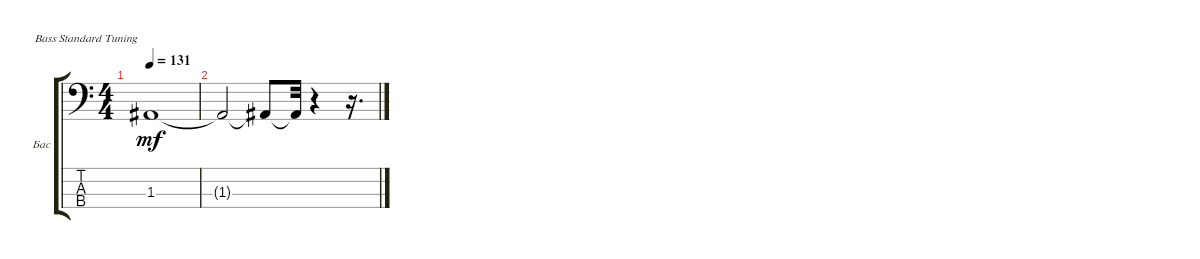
\bracketExtendMode groupsimilarinstruments
\firstSystemTrackNameOrientation horizontal
\otherSystemsTrackNameOrientation horizontal
\track ("Бас" "Бас") {instrument electricbassfinger}
\staff {score tabs}
\tuning (G2 D2 A1 E1)
\ts (4 4)
\tempo 131
\clef f4
\ks c
1.3.1{dy mf} |
1.3{t}.2 1.3{t}.8 1.3{t}.32 r.4 r.16{d}
